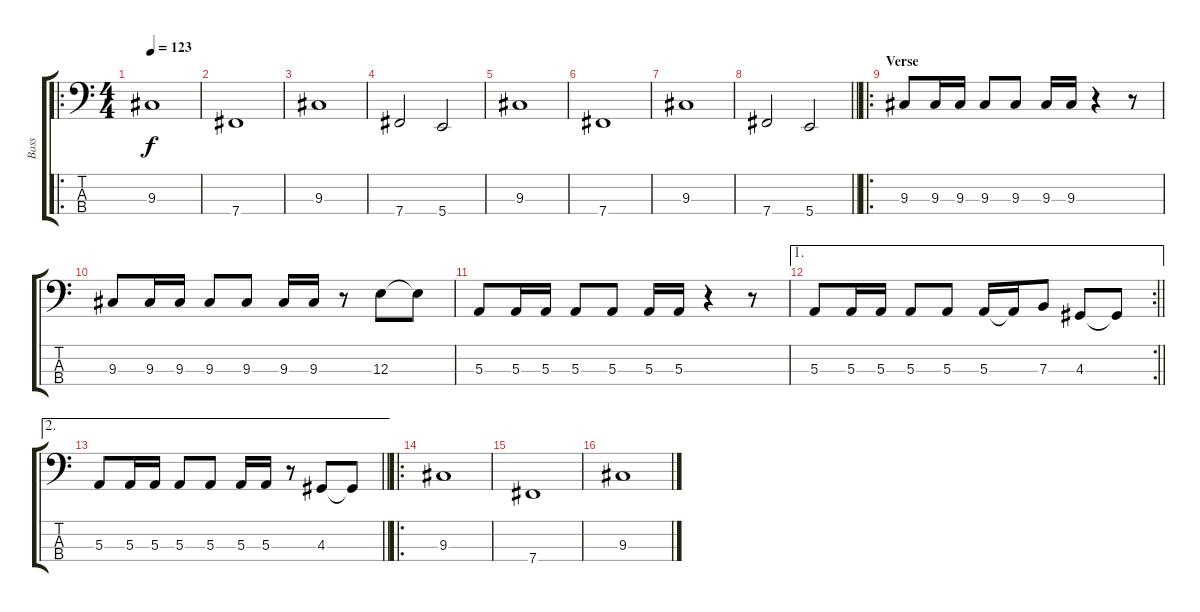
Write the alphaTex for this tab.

\track ("Bass" "Bass") {instrument electricbassfinger}
\staff {score tabs}
\tuning (D2 A1 E1 B0) {hide}
\ro
\ts (4 4)
\section ("" "")
\tempo 123
\clef f4
\ks c
9.3.1{dy f instrument electricbassfinger} |
7.4.1 |
9.3.1 |
7.4.2 5.4.2 |
9.3.1 |
7.4.1 |
9.3.1 |
\barLineRight lightlight
7.4.2 5.4.2 |
\ro
\section ("" "Verse")
9.3.8 9.3.16 9.3.16 9.3.8 9.3.8 9.3.16 9.3.16 r.4 r.8 |
9.3.8 9.3.16 9.3.16 9.3.8 9.3.8 9.3.16 9.3.16 r.8 12.3.8 12.3{t}.8 |
5.3.8 5.3.16 5.3.16 5.3.8 5.3.8 5.3.16 5.3.16 r.4 r.8 |
\ae 1
\rc 2
\barLineRight lightlight
5.3.8 5.3.16 5.3.16 5.3.8 5.3.8 5.3.16 5.3{t}.16 7.3.8 4.3.8 4.3{t}.8 |
\ae 2
\barLineRight lightlight
5.3.8 5.3.16 5.3.16 5.3.8 5.3.8 5.3.16 5.3.16 r.8 4.3.8 4.3{t}.8 |
\ro
\section ("" "")
9.3.1 |
7.4.1 |
9.3.1
